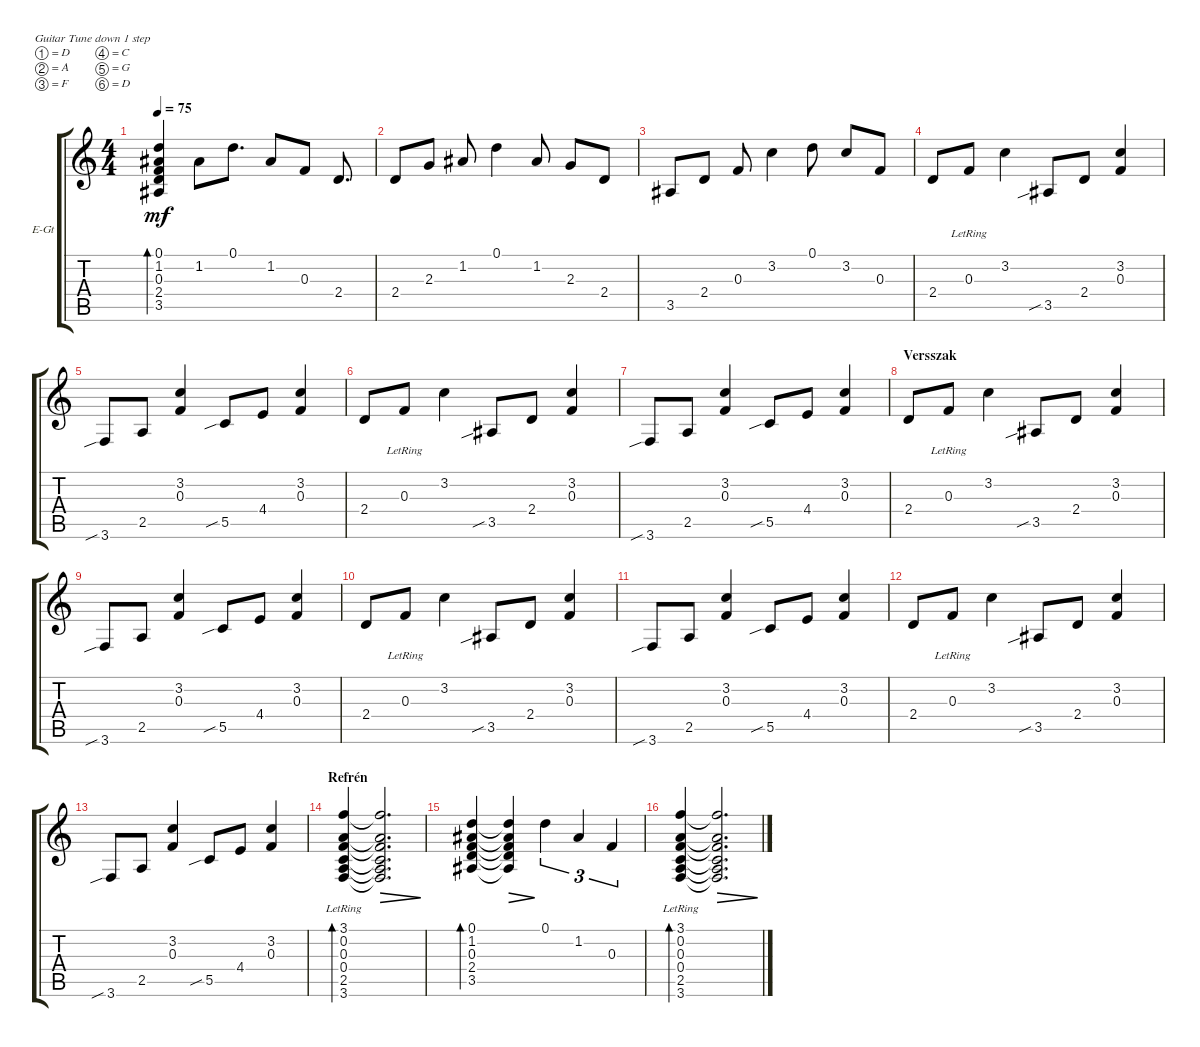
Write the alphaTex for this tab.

\defaultSystemsLayout 4
\bracketExtendMode groupsimilarinstruments
\firstSystemTrackNameOrientation horizontal
\otherSystemsTrackNameOrientation horizontal
\track ("Nick Catanese" "E-Gt") {instrument electricguitarclean}
\staff {score tabs}
\tuning (D4 A3 F3 C3 G2 D2)
\ts (4 4)
\tempo 75
\clef g2
\ks c
(3.5 2.4 0.3 1.2 0.1).4{bd 126 dy mf} 1.2.8 0.1.8{d} 1.2.8 0.3.8 2.4.8{d} |
2.4.8 2.3.8 1.2.8 0.1.4 1.2.8 2.3.8 2.4.8 |
3.5.8 2.4.8 0.3.8 3.2.4 0.1.8 3.2.8 0.3.8 |
2.4.8 0.3{lr}.8 3.2.4 3.5{sib}.8 2.4.8 (3.2 0.3).4 |
3.6{sib}.8 2.5.8 (0.3 3.2).4 5.5{sib}.8 4.4.8 (0.3 3.2).4 |
2.4.8 0.3{lr}.8 3.2.4 3.5{sib}.8 2.4.8 (3.2 0.3).4 |
3.6{sib}.8 2.5.8 (0.3 3.2).4 5.5{sib}.8 4.4.8 (0.3 3.2).4 |
\section ("" "Versszak")
2.4.8 0.3{lr}.8 3.2.4 3.5{sib}.8 2.4.8 (3.2 0.3).4 |
3.6{sib}.8 2.5.8 (0.3 3.2).4 5.5{sib}.8 4.4.8 (0.3 3.2).4 |
2.4.8 0.3{lr}.8 3.2.4 3.5{sib}.8 2.4.8 (3.2 0.3).4 |
3.6{sib}.8 2.5.8 (0.3 3.2).4 5.5{sib}.8 4.4.8 (0.3 3.2).4 |
2.4.8 0.3{lr}.8 3.2.4 3.5{sib}.8 2.4.8 (3.2 0.3).4 |
3.6{sib}.8 2.5.8 (0.3 3.2).4 5.5{sib}.8 4.4.8 (0.3 3.2).4 |
\section ("" "Refrén")
(3.6 2.5 0.4 0.3 0.2 3.1{lr}).4{bd 126} (3.6{t} 2.5{t} 0.4{t} 0.3{t} 0.2{t} 3.1{t}).2{d dec} |
(3.5 2.4 0.3 1.2 0.1).4{bd 126} (3.5{t} 2.4{t} 0.3{t} 1.2{t} 0.1{t}).4{dec} 0.1.4{tu (3 2)} 1.2.4{tu (3 2)} 0.3.4{tu (3 2)} |
(3.6 2.5 0.4 0.3 0.2 3.1{lr}).4{bd 126} (3.6{t} 2.5{t} 0.4{t} 0.3{t} 0.2{t} 3.1{t}).2{d dec}
